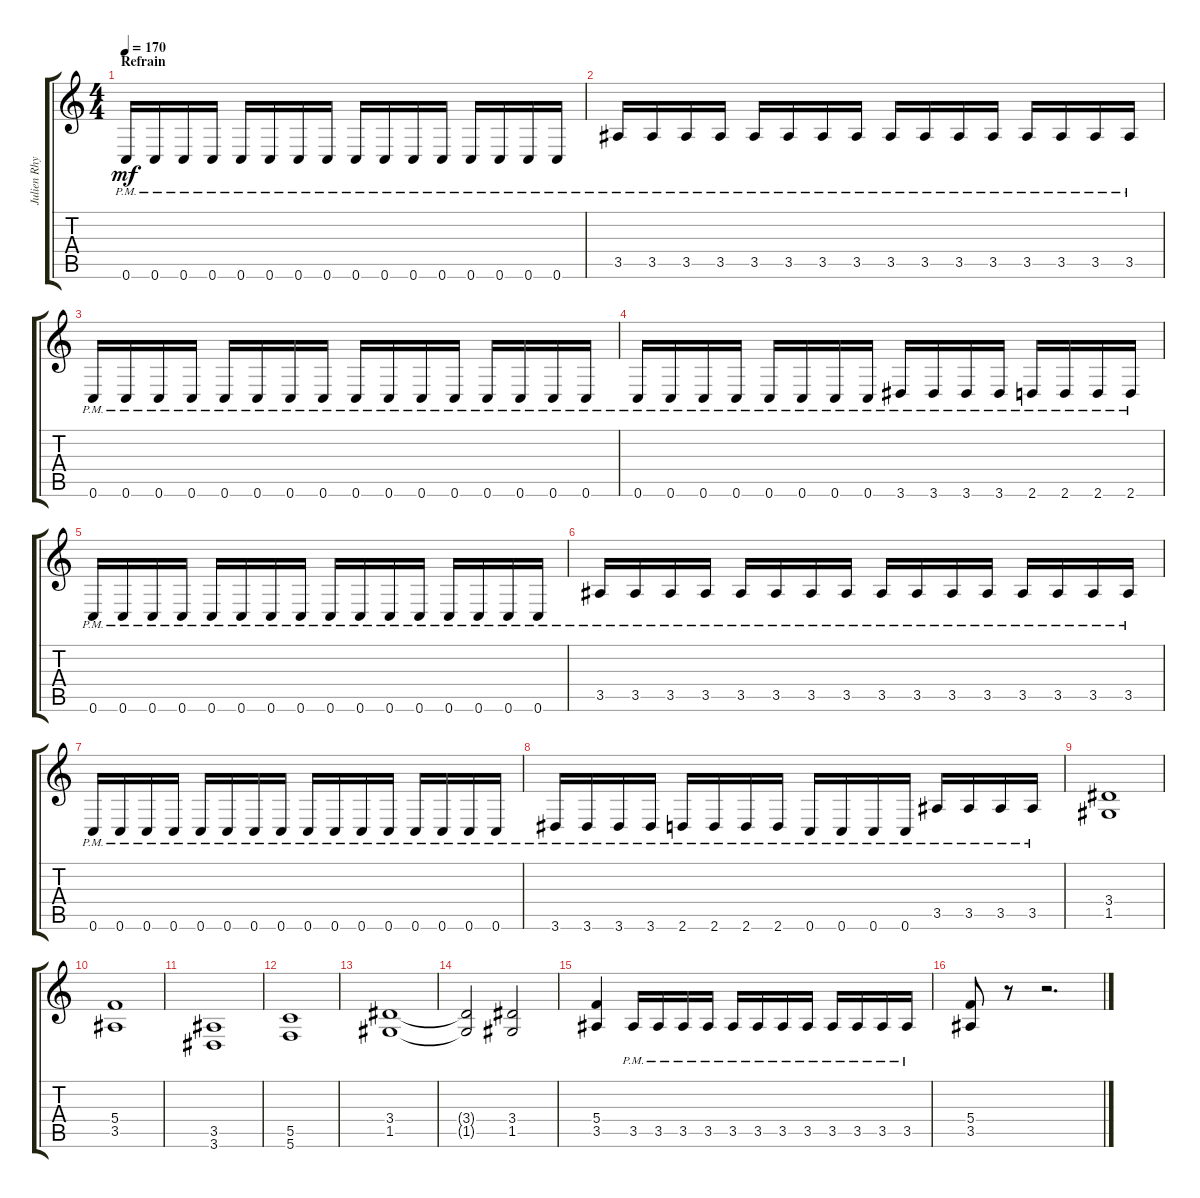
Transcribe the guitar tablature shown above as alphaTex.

\track ("Julien Rhythm" "Julien Rhy") {instrument distortionguitar}
\staff {score tabs}
\tuning (D4 A3 F3 C3 G2 C2) {hide}
\ts (4 4)
\section ("" "Refrain")
\tempo 170
\clef g2
\ks c
0.6{pm}.16{dy mf} 0.6{pm}.16 0.6{pm}.16 0.6{pm}.16 0.6{pm}.16 0.6{pm}.16 0.6{pm}.16 0.6{pm}.16 0.6{pm}.16 0.6{pm}.16 0.6{pm}.16 0.6{pm}.16 0.6{pm}.16 0.6{pm}.16 0.6{pm}.16 0.6{pm}.16 |
3.5{pm}.16 3.5{pm}.16 3.5{pm}.16 3.5{pm}.16 3.5{pm}.16 3.5{pm}.16 3.5{pm}.16 3.5{pm}.16 3.5{pm}.16 3.5{pm}.16 3.5{pm}.16 3.5{pm}.16 3.5{pm}.16 3.5{pm}.16 3.5{pm}.16 3.5{pm}.16 |
0.6{pm}.16 0.6{pm}.16 0.6{pm}.16 0.6{pm}.16 0.6{pm}.16 0.6{pm}.16 0.6{pm}.16 0.6{pm}.16 0.6{pm}.16 0.6{pm}.16 0.6{pm}.16 0.6{pm}.16 0.6{pm}.16 0.6{pm}.16 0.6{pm}.16 0.6{pm}.16 |
0.6{pm}.16 0.6{pm}.16 0.6{pm}.16 0.6{pm}.16 0.6{pm}.16 0.6{pm}.16 0.6{pm}.16 0.6{pm}.16 3.6{pm}.16 3.6{pm}.16 3.6{pm}.16 3.6{pm}.16 2.6{pm}.16 2.6{pm}.16 2.6{pm}.16 2.6{pm}.16 |
0.6{pm}.16 0.6{pm}.16 0.6{pm}.16 0.6{pm}.16 0.6{pm}.16 0.6{pm}.16 0.6{pm}.16 0.6{pm}.16 0.6{pm}.16 0.6{pm}.16 0.6{pm}.16 0.6{pm}.16 0.6{pm}.16 0.6{pm}.16 0.6{pm}.16 0.6{pm}.16 |
3.5{pm}.16 3.5{pm}.16 3.5{pm}.16 3.5{pm}.16 3.5{pm}.16 3.5{pm}.16 3.5{pm}.16 3.5{pm}.16 3.5{pm}.16 3.5{pm}.16 3.5{pm}.16 3.5{pm}.16 3.5{pm}.16 3.5{pm}.16 3.5{pm}.16 3.5{pm}.16 |
0.6{pm}.16 0.6{pm}.16 0.6{pm}.16 0.6{pm}.16 0.6{pm}.16 0.6{pm}.16 0.6{pm}.16 0.6{pm}.16 0.6{pm}.16 0.6{pm}.16 0.6{pm}.16 0.6{pm}.16 0.6{pm}.16 0.6{pm}.16 0.6{pm}.16 0.6{pm}.16 |
3.6{pm}.16 3.6{pm}.16 3.6{pm}.16 3.6{pm}.16 2.6{pm}.16 2.6{pm}.16 2.6{pm}.16 2.6{pm}.16 0.6{pm}.16 0.6{pm}.16 0.6{pm}.16 0.6{pm}.16 3.5{pm}.16 3.5{pm}.16 3.5{pm}.16 3.5{pm}.16 |
(3.4 1.5).1 |
(5.4 3.5).1 |
(3.5 3.6).1 |
(5.5 5.6).1 |
(3.4 1.5).1 |
(3.4{t} 1.5{t}).2 (3.4 1.5).2 |
(5.4 3.5).4 3.5{pm}.16 3.5{pm}.16 3.5{pm}.16 3.5{pm}.16 3.5{pm}.16 3.5{pm}.16 3.5{pm}.16 3.5{pm}.16 3.5{pm}.16 3.5{pm}.16 3.5{pm}.16 3.5{pm}.16 |
(5.4 3.5).8 r.8 r.2{d}
